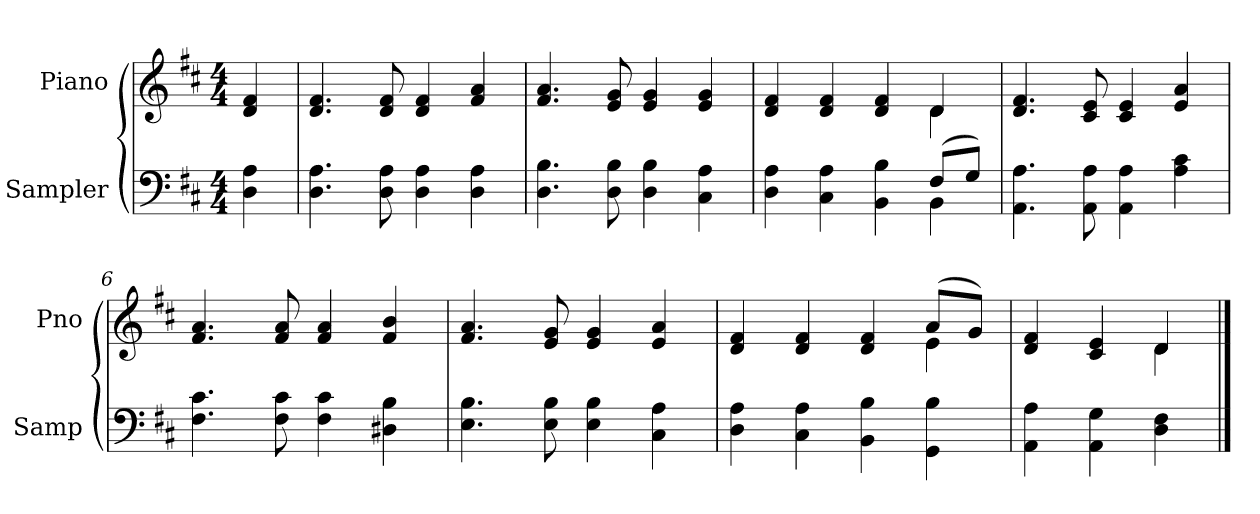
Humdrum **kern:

**kern	**kern
*part2	*part1
*staff2	*staff1
*I"Sampler	*I"Piano
*I'Samp	*I'Pno
*clefF4	*clefG2
*k[f#c#]	*k[f#c#]
*D:	*D:
*M4/4	*M4/4
=1	=1
4D 4A	4d 4f#
=2	=2
4.D 4.A	4.d 4.f#
8D 8A	8d 8f#
4D 4A	4d 4f#
4D 4A	4f# 4a
=3	=3
4.D 4.B	4.f# 4.a
8D 8B	8e 8g
4D 4B	4e 4g
4C# 4A	4e 4g
=4	=4
*^	*^
4D 4A	2.ryy	4d 4f#	2.ryy
4C# 4A	.	4d 4f#	.
4BB 4B	.	4d 4f#	.
(8F#/L	4BB	4d/	4d
8G/J)	.	.	.
*v	*v	*	*
*	*v	*v
=5	=5
4.AA 4.A	4.d 4.f#
8AA 8A	8c# 8e
4AA 4A	4c# 4e
4A 4c#	4e 4a
=6	=6
4.F# 4.c#	4.f# 4.a
8F# 8c#	8f# 8a
4F# 4c#	4f# 4a
4D#X 4B	4f# 4b
=7	=7
4.E 4.B	4.f# 4.a
8E 8B	8e 8g
4E 4B	4e 4g
4C# 4A	4e 4a
=8	=8
*	*^
4D 4A	4d 4f#	2.ryy
4C# 4A	4d 4f#	.
4BB 4B	4d 4f#	.
4GG 4B	(8a/L	4e
.	8g/J)	.
=9	=9	=9
4AA 4A	4d 4f#	2ryy
4AA 4G	4c# 4e	.
4D 4F#	4d/	4d
*	*v	*v
==	==
*-	*-
